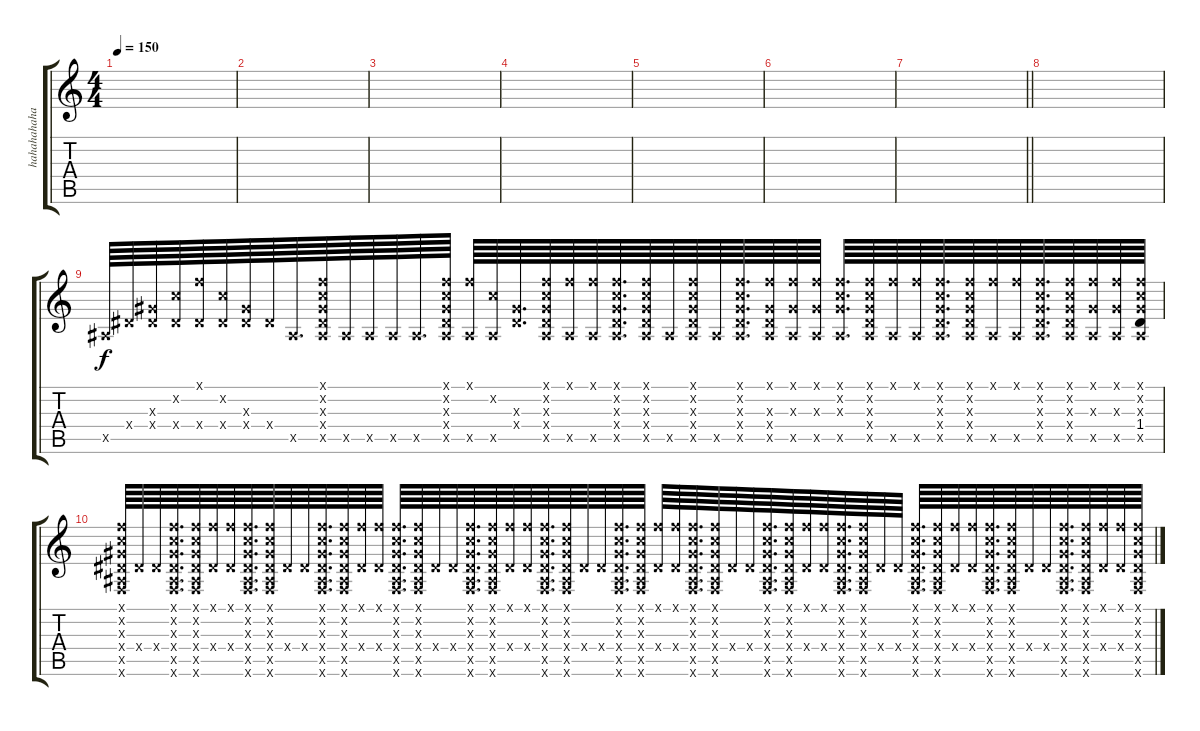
\track ("hahahahahahaha" "hahahahaha") {instrument distortionguitar}
\staff {score tabs}
\tuning (E4 B3 G3 D3 A2 E2) {hide}
\ts (4 4)
\tempo 150
\clef g2
\ks c
|
|
|
|
|
|
\barLineRight lightlight
|
|
1.5{x}.64 1.4{x}.64 (1.3{x} 1.4{x}).64 (1.2{x} 1.4{x}).64 (1.1{x} 1.4{x}).64 (1.2{x} 1.4{x}).64 (1.3{x} 1.4{x}).64 1.4{x}.64 1.5{x}.64{d} (1.1{x} 1.2{x} 1.3{x} 1.4{x} 1.5{x}).64 1.5{x}.64 1.5{x}.64 1.5{x}.64 1.5{x}.64{d} (1.1{x} 1.2{x} 1.3{x} 1.4{x} 1.5{x}).64 (1.1{x} 1.5{x}).64 (1.2{x} 1.5{x}).64 (1.3{x} 1.4{x}).64{d} (1.1{x} 1.2{x} 1.3{x} 1.4{x} 1.5{x}).64 (1.1{x} 1.5{x}).64 (1.1{x} 1.5{x}).64 (1.1{x} 1.2{x} 1.3{x} 1.4{x} 1.5{x}).64{d} (1.1{x} 1.2{x} 1.3{x} 1.4{x} 1.5{x}).64 1.5{x}.64 (1.1{x} 1.2{x} 1.3{x} 1.4{x} 1.5{x}).64 1.5{x}.64 (1.1{x} 1.2{x} 1.3{x} 1.4{x} 1.5{x}).64{d} (1.1{x} 1.3{x} 1.4{x} 1.5{x}).64 (1.1{x} 1.3{x} 1.5{x}).64 (1.1{x} 1.3{x} 1.5{x}).64 (1.1{x} 1.2{x} 1.3{x} 1.5{x}).64{d} (1.1{x} 1.2{x} 1.3{x} 1.4{x} 1.5{x}).64 (1.1{x} 1.5{x}).64 (1.1{x} 1.5{x}).64 (1.1{x} 1.2{x} 1.3{x} 1.4{x} 1.5{x}).64{d} (1.1{x} 1.2{x} 1.3{x} 1.4{x} 1.5{x}).64 (1.1{x} 1.5{x}).64 (1.1{x} 1.5{x}).64 (1.1{x} 1.2{x} 1.3{x} 1.4{x} 1.5{x}).64{d} (1.1{x} 1.2{x} 1.3{x} 1.4{x} 1.5{x}).64 (1.1{x} 1.3{x} 1.5{x}).64 (1.1{x} 1.3{x} 1.5{x}).64 (1.1{x} 1.2{x} 1.3{x} 1.4 1.5{x}).64 |
(1.1{x} 1.2{x} 1.3{x} 1.4{x} 1.5{x} 1.6{x}).64 1.4{x}.64 1.4{x}.64 (1.1{x} 1.2{x} 1.3{x} 1.4{x} 1.5{x} 1.6{x}).64{d} (1.1{x} 1.2{x} 1.3{x} 1.4{x} 1.5{x} 1.6{x}).64 (1.1{x} 1.4{x}).64 (1.1{x} 1.4{x}).64 (1.1{x} 1.2{x} 1.3{x} 1.4{x} 1.5{x} 1.6{x}).64{d} (1.1{x} 1.2{x} 1.3{x} 1.4{x} 1.5{x} 1.6{x}).64 1.4{x}.64 1.4{x}.64 (1.1{x} 1.2{x} 1.3{x} 1.4{x} 1.5{x} 1.6{x}).64{d} (1.1{x} 1.2{x} 1.3{x} 1.4{x} 1.5{x} 1.6{x}).64 (1.1{x} 1.4{x}).64 (1.1{x} 1.4{x}).64 (1.1{x} 1.2{x} 1.3{x} 1.4{x} 1.5{x} 1.6{x}).64{d} (1.1{x} 1.2{x} 1.3{x} 1.4{x} 1.5{x} 1.6{x}).64 1.4{x}.64 1.4{x}.64 (1.1{x} 1.2{x} 1.3{x} 1.4{x} 1.5{x} 1.6{x}).64{d} (1.1{x} 1.2{x} 1.3{x} 1.4{x} 1.5{x} 1.6{x}).64 (1.1{x} 1.4{x}).64 (1.1{x} 1.4{x}).64 (1.1{x} 1.2{x} 1.3{x} 1.4{x} 1.5{x} 1.6{x}).64{d} (1.1{x} 1.2{x} 1.3{x} 1.4{x} 1.5{x} 1.6{x}).64 1.4{x}.64 1.4{x}.64 (1.1{x} 1.2{x} 1.3{x} 1.4{x} 1.5{x} 1.6{x}).64{d} (1.1{x} 1.2{x} 1.3{x} 1.4{x} 1.5{x} 1.6{x}).64 (1.1{x} 1.4{x}).64 (1.1{x} 1.4{x}).64 (1.1{x} 1.2{x} 1.3{x} 1.4{x} 1.5{x} 1.6{x}).64{d} (1.1{x} 1.2{x} 1.3{x} 1.4{x} 1.5{x} 1.6{x}).64 1.4{x}.64 1.4{x}.64 (1.1{x} 1.2{x} 1.3{x} 1.4{x} 1.5{x} 1.6{x}).64{d} (1.1{x} 1.2{x} 1.3{x} 1.4{x} 1.5{x} 1.6{x}).64 (1.1{x} 1.4{x}).64 (1.1{x} 1.4{x}).64 (1.1{x} 1.2{x} 1.3{x} 1.4{x} 1.5{x} 1.6{x}).64{d} (1.1{x} 1.2{x} 1.3{x} 1.4{x} 1.5{x} 1.6{x}).64 1.4{x}.64 1.4{x}.64 (1.1{x} 1.2{x} 1.3{x} 1.4{x} 1.5{x} 1.6{x}).64{d} (1.1{x} 1.2{x} 1.3{x} 1.4{x} 1.5{x} 1.6{x}).64 (1.1{x} 1.4{x}).64 (1.1{x} 1.4{x}).64 (1.1{x} 1.2{x} 1.3{x} 1.4{x} 1.5{x} 1.6{x}).64{d} (1.1{x} 1.2{x} 1.3{x} 1.4{x} 1.5{x} 1.6{x}).64 1.4{x}.64 1.4{x}.64 (1.1{x} 1.2{x} 1.3{x} 1.4{x} 1.5{x} 1.6{x}).64{d} (1.1{x} 1.2{x} 1.3{x} 1.4{x} 1.5{x} 1.6{x}).64 (1.1{x} 1.4{x}).64 (1.1{x} 1.4{x}).64 (1.1{x} 1.2{x} 1.3{x} 1.4{x} 1.5{x} 1.6{x}).64
